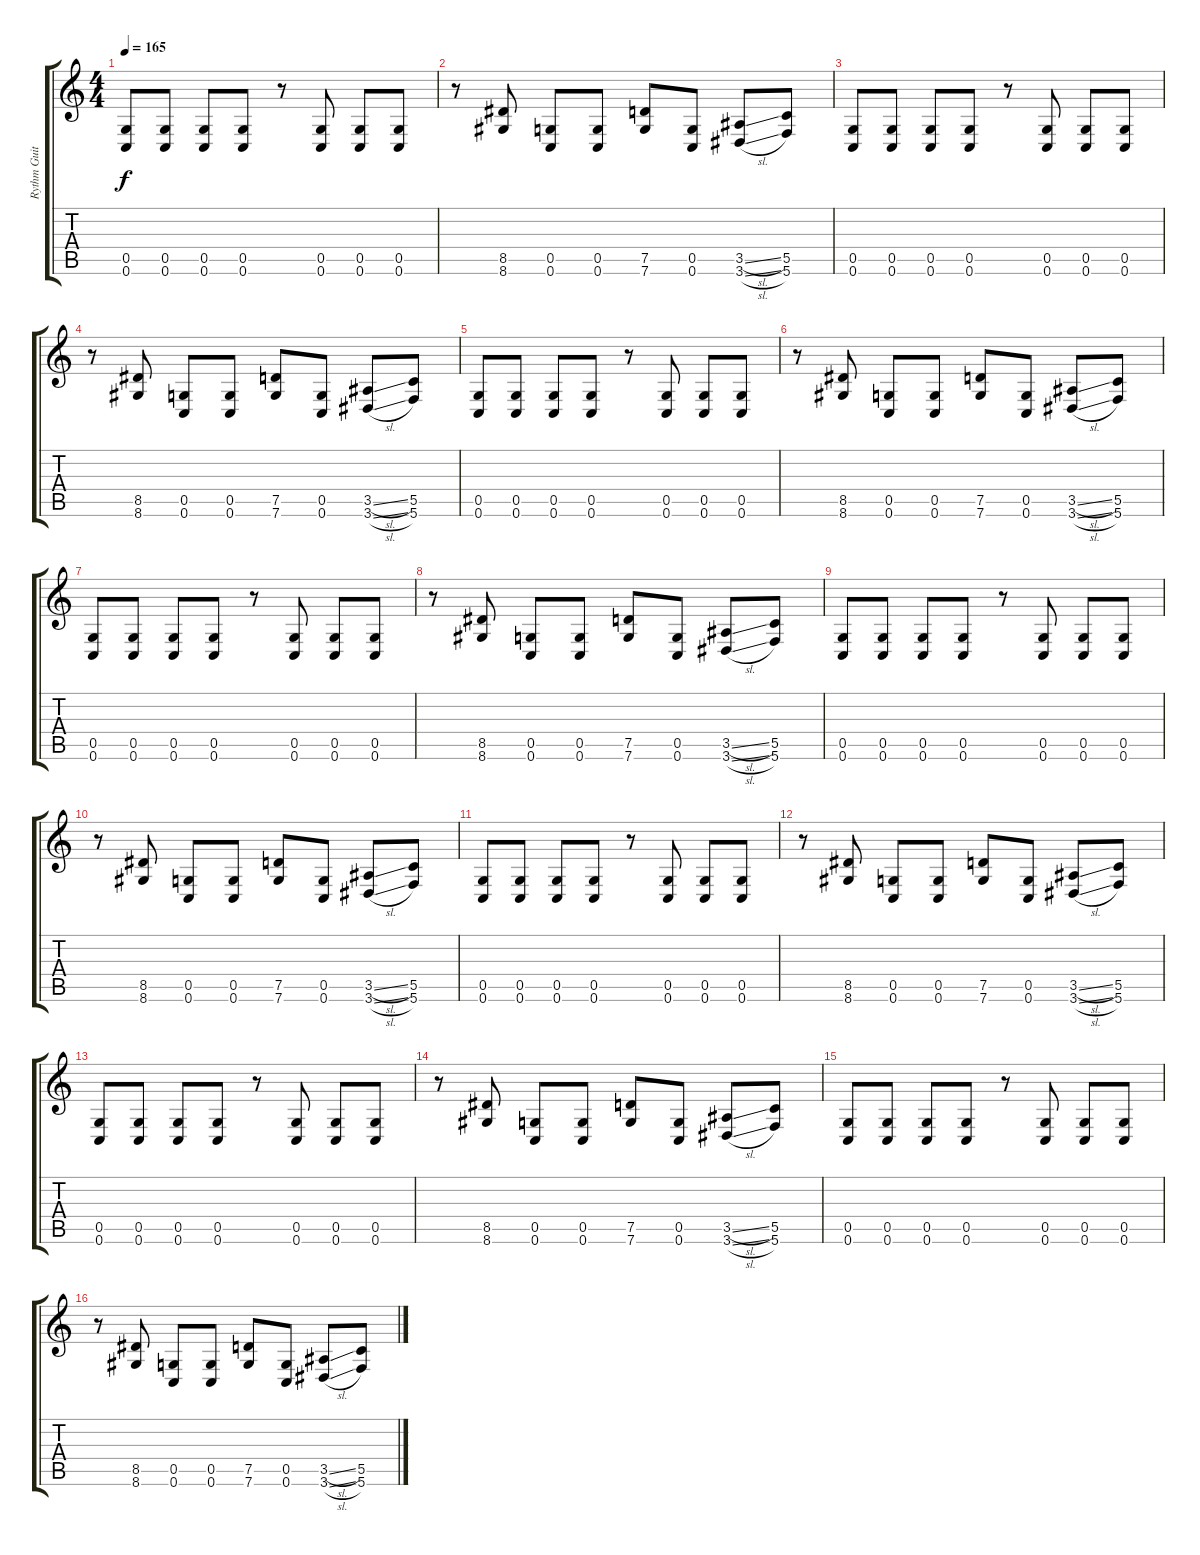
\track ("Rythm Guitar #1" "Rythm Guit") {instrument distortionguitar}
\staff {score tabs}
\tuning (D4 A3 F3 C3 G2 C2) {hide}
\ts (4 4)
\tempo 165
\clef g2
\ks c
(0.5 0.6).8{dy f} (0.5 0.6).8 (0.5 0.6).8 (0.5 0.6).8 r.8 (0.5 0.6).8 (0.5 0.6).8 (0.5 0.6).8 |
r.8 (8.5 8.6).8 (0.5 0.6).8 (0.5 0.6).8 (7.5 7.6).8 (0.5 0.6).8 (3.5{sl} 3.6{sl}).8 (5.5 5.6).8 |
(0.5 0.6).8 (0.5 0.6).8 (0.5 0.6).8 (0.5 0.6).8 r.8 (0.5 0.6).8 (0.5 0.6).8 (0.5 0.6).8 |
r.8 (8.5 8.6).8 (0.5 0.6).8 (0.5 0.6).8 (7.5 7.6).8 (0.5 0.6).8 (3.5{sl} 3.6{sl}).8 (5.5 5.6).8 |
(0.5 0.6).8 (0.5 0.6).8 (0.5 0.6).8 (0.5 0.6).8 r.8 (0.5 0.6).8 (0.5 0.6).8 (0.5 0.6).8 |
r.8 (8.5 8.6).8 (0.5 0.6).8 (0.5 0.6).8 (7.5 7.6).8 (0.5 0.6).8 (3.5{sl} 3.6{sl}).8 (5.5 5.6).8 |
(0.5 0.6).8 (0.5 0.6).8 (0.5 0.6).8 (0.5 0.6).8 r.8 (0.5 0.6).8 (0.5 0.6).8 (0.5 0.6).8 |
r.8 (8.5 8.6).8 (0.5 0.6).8 (0.5 0.6).8 (7.5 7.6).8 (0.5 0.6).8 (3.5{sl} 3.6{sl}).8 (5.5 5.6).8 |
(0.5 0.6).8 (0.5 0.6).8 (0.5 0.6).8 (0.5 0.6).8 r.8 (0.5 0.6).8 (0.5 0.6).8 (0.5 0.6).8 |
r.8 (8.5 8.6).8 (0.5 0.6).8 (0.5 0.6).8 (7.5 7.6).8 (0.5 0.6).8 (3.5{sl} 3.6{sl}).8 (5.5 5.6).8 |
(0.5 0.6).8 (0.5 0.6).8 (0.5 0.6).8 (0.5 0.6).8 r.8 (0.5 0.6).8 (0.5 0.6).8 (0.5 0.6).8 |
r.8 (8.5 8.6).8 (0.5 0.6).8 (0.5 0.6).8 (7.5 7.6).8 (0.5 0.6).8 (3.5{sl} 3.6{sl}).8 (5.5 5.6).8 |
(0.5 0.6).8 (0.5 0.6).8 (0.5 0.6).8 (0.5 0.6).8 r.8 (0.5 0.6).8 (0.5 0.6).8 (0.5 0.6).8 |
r.8 (8.5 8.6).8 (0.5 0.6).8 (0.5 0.6).8 (7.5 7.6).8 (0.5 0.6).8 (3.5{sl} 3.6{sl}).8 (5.5 5.6).8 |
(0.5 0.6).8 (0.5 0.6).8 (0.5 0.6).8 (0.5 0.6).8 r.8 (0.5 0.6).8 (0.5 0.6).8 (0.5 0.6).8 |
r.8 (8.5 8.6).8 (0.5 0.6).8 (0.5 0.6).8 (7.5 7.6).8 (0.5 0.6).8 (3.5{sl} 3.6{sl}).8 (5.5 5.6).8
